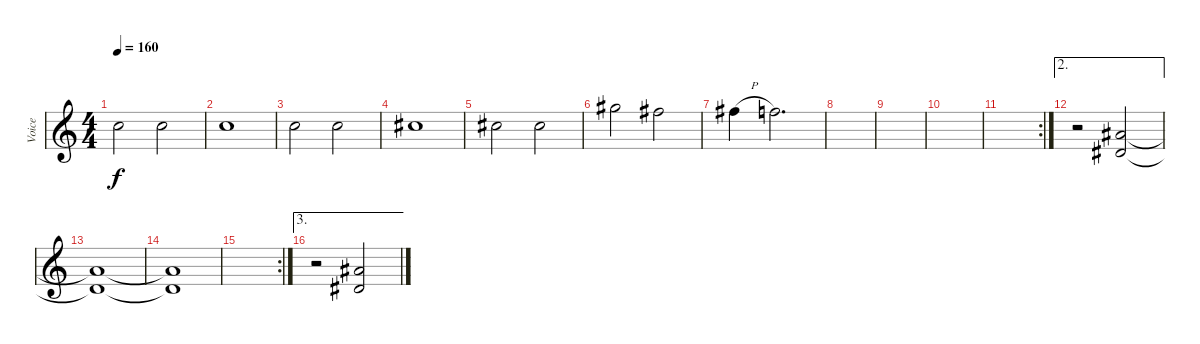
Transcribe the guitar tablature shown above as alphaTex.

\track ("Voice" "Voice") {instrument choiraahs}
\staff {score}
\tuning (E4 B3 G3 D3 A2 E2) {hide}
\ts (4 4)
\tempo 160
\clef g2
\ks c
8.1.2{dy f} 8.1.2 |
8.1.1 |
8.1.2 8.1.2 |
9.1.1 |
9.1.2 9.1.2 |
21.2.2 19.2.2 |
14.1{h}.4 13.1.2{d} |
|
|
|
\rc 2
|
\ae 2
r.2 (6.1 4.2).2 |
(6.1{t} 4.2{t}).1 |
(6.1{t} 4.2{t}).1 |
\rc 2
|
\ae 3
r.2 (6.1 4.2).2
